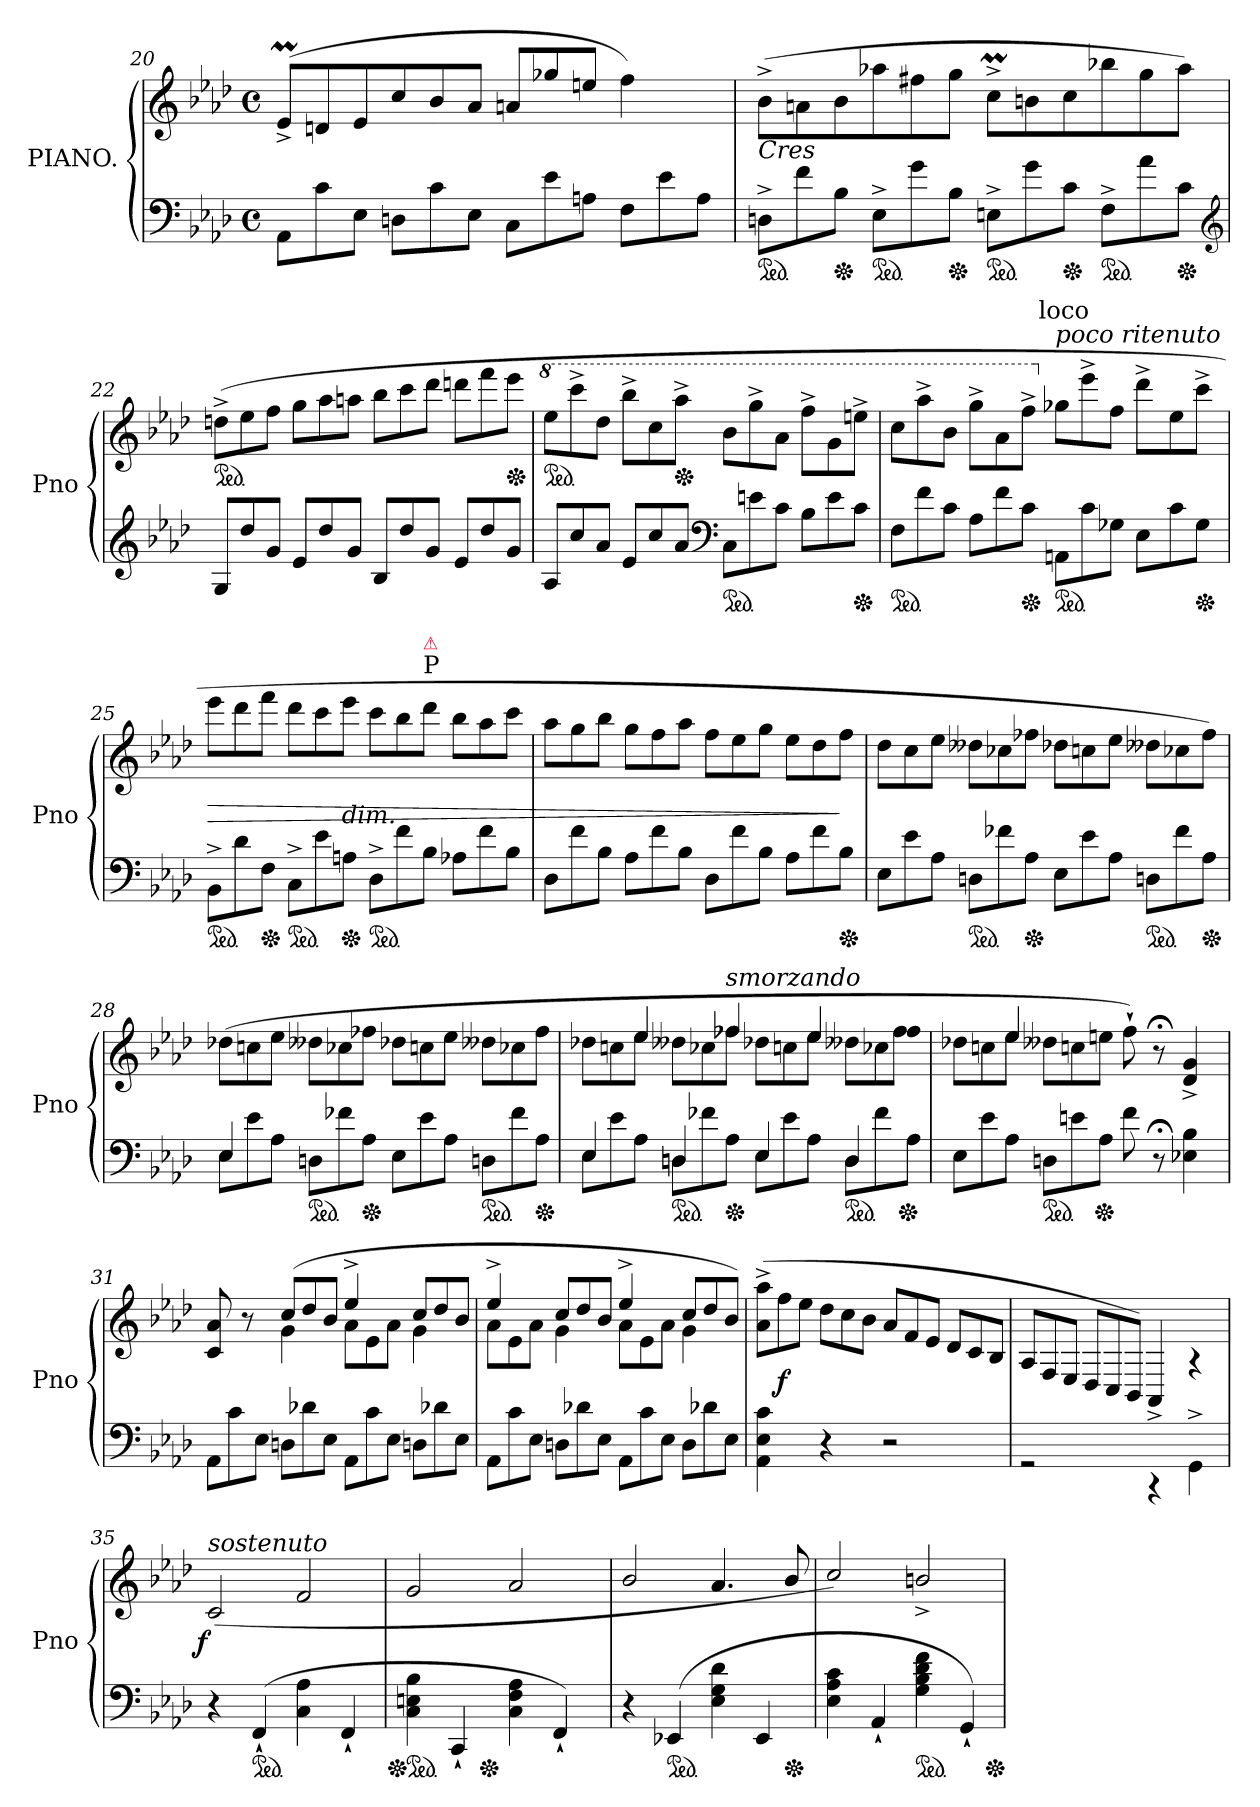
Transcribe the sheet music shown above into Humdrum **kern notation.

**kern	**kern	**dynam
*part1	*part1	*part1
*staff2	*staff1	*staff1/2
*I"PIANO.	*	*
*I'Pno	*	*
*clefF4	*clefG2	*
*k[b-e-a-d-]	*k[b-e-a-d-]	*
*A-:	*A-:	*
*M4/4	*M4/4	*
*met(c)	*met(c)	*
*Xtuplet	*Xtuplet	*
=20	=20	=20
12AA-\L	(>12e-M^</L	.
12c	12dn	.
12E-J	12e-	.
12Dn\L	12cc	.
12c	12b-	.
12E-J	12a-J	.
12C\L	12an/L	.
12e-	12gg-X	.
12AnJ	12eenJ	.
12F\L	4ff\)	.
12e-	.	.
12AJ	.	.
=21	=21	=21
!	!LO:TX:c:i:t=Cres	!
*ped	*	*
12Dn^>\L	(>12b-^>\L	.
12f	12an	.
*Xped	*	*
12B-J	12b-	.
*ped	*	*
12E-^>\L	12aa-X	.
12g	12ff#X	.
*Xped	*	*
12B-J	12ggJ	.
*ped	*	*
12En^>\L	12ccm^>\L	.
12g	12bn	.
*Xped	*	*
12cJ	12cc	.
*ped	*	*
12F^>\L	12bb-X	.
12a-	12gg	.
*Xped	*	*
12cJ	12aa-J)	.
*clefG2	*	*
=22	=22	=22
*	*ped	*
12G/L	(>12ddn^>\L	.
12dd-	12ee-	.
12gJ	12ffJ	.
12e-/L	12gg\L	.
12dd-	12aa-	.
12gJ	12aanJ	.
12B-/L	12bb-\L	.
12dd-	12ccc	.
12gJ	12ddd-J	.
12e-/L	12dddn\L	.
12dd-	12fff	.
*	*Xped	*
12gJ	12eee-J	.
=23	=23	=23
*	*8va	*
*	*ped	*
12A-/L	12eee-\L	.
12cc	12cccc^>	.
12a-J	12ddd-J	.
12e-/L	12bbb-^>\L	.
12cc	12ccc	.
*	*Xped	*
12a-J	12aaa-^>J	.
*clefF4	*	*
*ped	*	*
12C\L	12bb-\L	.
12en	12ggg^>	.
12cJ	12aa-J	.
12B-\L	12fff^>\L	.
12e	12gg	.
*Xped	*	*
12cJ	12eeen^>J	.
=24	=24	=24
*	*^	*
*ped	*	*	*
12F\L	12ccc\L	3ryy	.
12f	12aaa-^>	.	.
12cJ	12bb-J	.	.
12A-\L	12ggg^>\L	.	.
12f	12aa-	12.ryy	.
*Xped	*	*	*
12cJ	12fff^>J	.	.
!	!	!LO:TX:a:t=loco	!
.	.	3ryy	.
*	*X8va	*	*
!	!LO:TX:a:i:t=poco ritenuto	!	!
*ped	*	*	*
12AAn\L	12gg-X\L	.	.
12c	12eee-^>	.	.
12G-XJ	12ffJ	.	.
12E-\L	12ddd-^>\L	.	.
.	.	6ryy	.
12c	12ee-	.	.
*Xped	*	*	*
12G-J	12ccc^J	.	.
.	.	24ryy	.
*	*v	*v	*
=25	=25	=25
*ped	*	*
12BB-^>\L	12eee-\L	>
12d-	12ddd-	.
*Xped	*	*
12FJ	12fffJ	.
*ped	*	*
12C^>\L	12ddd-\L	.
12e-	12ccc	.
!	!LO:TX:c:i:t=dim.	!
*Xped	*	*
12AnJ	12eee-J	.
*ped	*	*
12D-^>\L	12ccc\L	.
12f	12bb-	.
!	!LO:TX:a:t=P	!
!	!LO:TX:a:color=crimson:t=⚠	!
12B-J	12ddd-J	.
12A-X\L	12bb-\L	.
12f	12aa-	.
12B-J	12cccJ	.
=26	=26	=26
12D-\L	12aa-\L	.
12f	12gg	.
12B-J	12bb-J	.
12A-\L	12gg\L	.
12f	12ff	.
12B-J	12aa-J	.
12D-\L	12ff\L	.
12f	12ee-	.
12B-J	12ggJ	.
12A-\L	12ee-\L	.
12f	12dd-	.
*Xped	*	*
12B-J	12ffJ	]
=27	=27	=27
12E-\L	12dd-\L	.
12e-	12cc	.
12A-J	12ee-J	.
*ped	*	*
12Dn\L	12dd--X\L	.
12f-X	12cc-X	.
*Xped	*	*
12A-J	12ff-XJ	.
12E-\L	12dd-X\L	.
12e-	12ccn	.
12A-J	12ee-J	.
*ped	*	*
12Dn\L	12dd--X\L	.
12f-	12cc-X	.
*Xped	*	*
12A-J	12ff-J)	.
=28	=28	=28
*^	*	*
4E-/	12E-\L	(>12dd-X\L	.
.	12e-	12ccn	.
.	12A-J	12ee-J	.
*ped	*	*	*
4ryy	12Dn\L	12dd--X\L	.
.	12f-X	12cc-X	.
*Xped	*	*	*
.	12A-J	12ff-XJ	.
4ryy	12E-\L	12dd-X\L	.
.	12e-	12ccn	.
.	12A-J	12ee-J	.
*ped	*	*	*
4ryy	12Dn\L	12dd--X\L	.
.	12f-	12cc-X	.
*Xped	*	*	*
.	12A-J	12ff-J	.
=29	=29	=29	=29
*	*	*^	*
4E-/	12E-\L	12ryy	12dd-X\L	.
.	12e-	12ryy	12ccn	.
.	12A-J	4ee-/	12ee-J	.
*ped	*	*	*	*
4Dn/	12Dn\L	.	12dd--X\L	.
.	12f-X	.	12cc-X	.
!	!	!LO:TX:a:i:t=smorzando	!	!
*Xped	*	*	*	*
.	12A-J	4ff-X/	12ff-XJ	.
4E-/	12E-\L	.	12dd-X\L	.
.	12e-	.	12ccn	.
.	12A-J	4ee-/	12ee-J	.
*ped	*	*	*	*
4D/	12D\L	.	12dd--X\L	.
.	12f-	.	12cc-X	.
!	!	!LO:N:vis=4	!	!
*Xped	*	*	*	*
.	12A-J	12ff-/	12ff-J	.
*v	*v	*	*	*
=30	=30	=30	=30
12E-\L	12ryy	12dd-X\L	.
12e-	12ryy	12ccn	.
12A-J	6ee-/	12ee-J	.
*ped	*	*	*
12Dn\L	.	12dd--X\L	.
12en	12ryy	12ccn	.
*Xped	*	*	*
12A-J	12ryy	12eenJ	.
8f\	8ryy	8ff`>\)	.
8r;<	8r;<	8ryy	.
4E-X\ 4B-\	4d-^</ 4g^</	4ryy	.
=31	=31	=31	=31
12AA-\L	8c/ 8a-/	4ryy	.
12c	.	.	.
.	8r	.	.
12E-J	.	.	.
12Dn\L	(>12cc/L	4g	.
12d-X	12dd-	.	.
12E-J	12b-J	.	.
12AA-\L	4ee-^>/	12a-L	.
12c	.	12e-	.
12E-J	.	12a-J	.
12Dn\L	12cc/L	4g	.
12d-X	12dd-	.	.
12E-J	12b-J	.	.
=32	=32	=32	=32
12AA-\L	4ee-^>/	12a-L	.
12c	.	12e-	.
12E-J	.	12a-J	.
12Dn\L	12cc/L	4g	.
12d-X	12dd-	.	.
12E-J	12b-J	.	.
12AA-\L	4ee-^>/	12a-L	.
12c	.	12e-	.
12E-J	.	12a-J	.
12D\L	12cc/L	4g	.
12d-X	12dd-	.	.
12E-J	12b-J)	.	.
*	*v	*v	*
=33	=33	=33
4AA-\ 4E-\ 4c\	(>12a-^<\ 12aa-^<\L	.
.	12ff	f
.	12ee-J	.
4r	12dd-\L	.
.	12cc	.
.	12b-J	.
2r	12a-/L	.
.	12f	.
.	12e-J	.
.	12d-/L	.
.	12c	.
.	12B-J	.
=34	=34	=34
2rGG	12A-/L	.
.	12F/	.
.	12E-/J	.
.	12D-/L	.
.	12C/	.
.	12BB-/J)	.
4rCC	4AA-^>/	.
4GG^<\	4rA	.
=35	=35	=35
!	!LO:TX:a:i:t=sostenuto	!
!	!	!LO:DY:rj
4r	(>2c/	f
*ped	*	*
(>4FF`</	.	.
4C\ 4A-\	2f/	.
4FF`</	.	.
=36	=36	=36
*	*^	*
*Xped	*	*	*
*ped	*	*	*
4C\ 4En\ 4B-\	2g/	4.ryy	.
4CC`</	.	.	.
*Xped	*	*	*
.	.	2ryy	.
4C\ 4F\ 4A-\	2a-/	.	.
4FF`</)	.	.	.
.	.	8ryy	.
*	*v	*v	*
=37	=37	=37
4r	2b-/	.
*ped	*	*
(>4EE-X/	.	.
4E-\ 4G\ 4d-\	4.a-/	.
4EE-/	.	.
*Xped	*	*
.	8b-/	.
=38	=38	=38
4E-\ 4A-\ 4c\	2cc/)	.
4AA-`</	.	.
*ped	*	*
4G\ 4B-\ 4d-\ 4f\	2bn^</	.
4GG`<)	.	.
*Xped	*	*
=	=	=
*-	*-	*-
